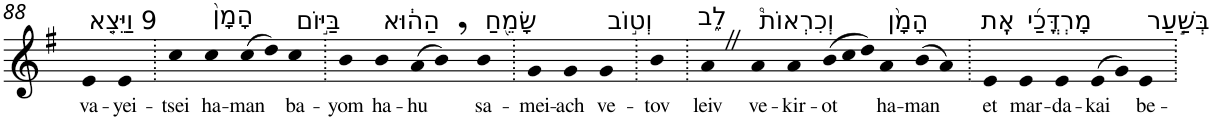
**kern	**text
*part1	*part1
*staff1	*staff1
*I"Piano	*
*I'Pno	*
!!LO:PB:g=z
*clefG2	*
*k[f#]	*
*G:	*
=88	=88
!LO:TX:a:t=9 וַיֵּצֵ֤א	!
!	!LO:LY:b
4e	va-
!	!LO:LY:b
4e	-yei-
=89.	=89.
!	!LO:LY:b
4cc	-tsei
!LO:TX:a:t=הָמָן֙	!
!	!LO:LY:b
4cc	ha-
!	!LO:LY:b
(>8cc	-man
8dd)	.
!LO:TX:a:t=בַּיּ֣וֹם	!
!	!LO:LY:b
4cc	ba-
=90.	=90.
!	!LO:LY:b
4b	-yom
!LO:TX:a:t=הַה֔וּא	!
!	!LO:LY:b
4b	ha-
!	!LO:LY:b
(>8a	-hu
8b,)	.
!LO:TX:a:t=שָׂמֵ֖חַ	!
!	!LO:LY:b
4b	sa-
=91.	=91.
!	!LO:LY:b
4g	-mei-
!	!LO:LY:b
4g	-ach
!LO:TX:a:t=וְט֣וֹב	!
!	!LO:LY:b
4g	ve-
=92.	=92.
!	!LO:LY:b
4b	-tov
=93.	=93.
!LO:TX:a:t=לֵ֑ב	!
!	!LO:LY:b
4aZ	leiv
!LO:TX:a:t=וְכִרְאוֹת֩	!
!	!LO:LY:b
4a	ve-
!	!LO:LY:b
4a	-kir-
*Xtuplet	*
!	!LO:LY:b
(>12b	-ot
12cc	.
12dd)	.
!LO:TX:a:t=הָמָ֨ן	!
!	!LO:LY:b
4a	ha-
!	!LO:LY:b
(>8b	-man
8a)	.
=94.	=94.
!LO:TX:a:t=אֶֽת	!
!	!LO:LY:b
4e	et
!LO:TX:a:t=מָרְדֳּכַ֜י	!
!	!LO:LY:b
4e	mar-
!	!LO:LY:b
4e	-da-
!	!LO:LY:b
(>8e	-kai
8g)	.
!LO:TX:a:t=בְּשַׁ֣עַר	!
!	!LO:LY:b
4e	be-
=.	=.
*-	*-
